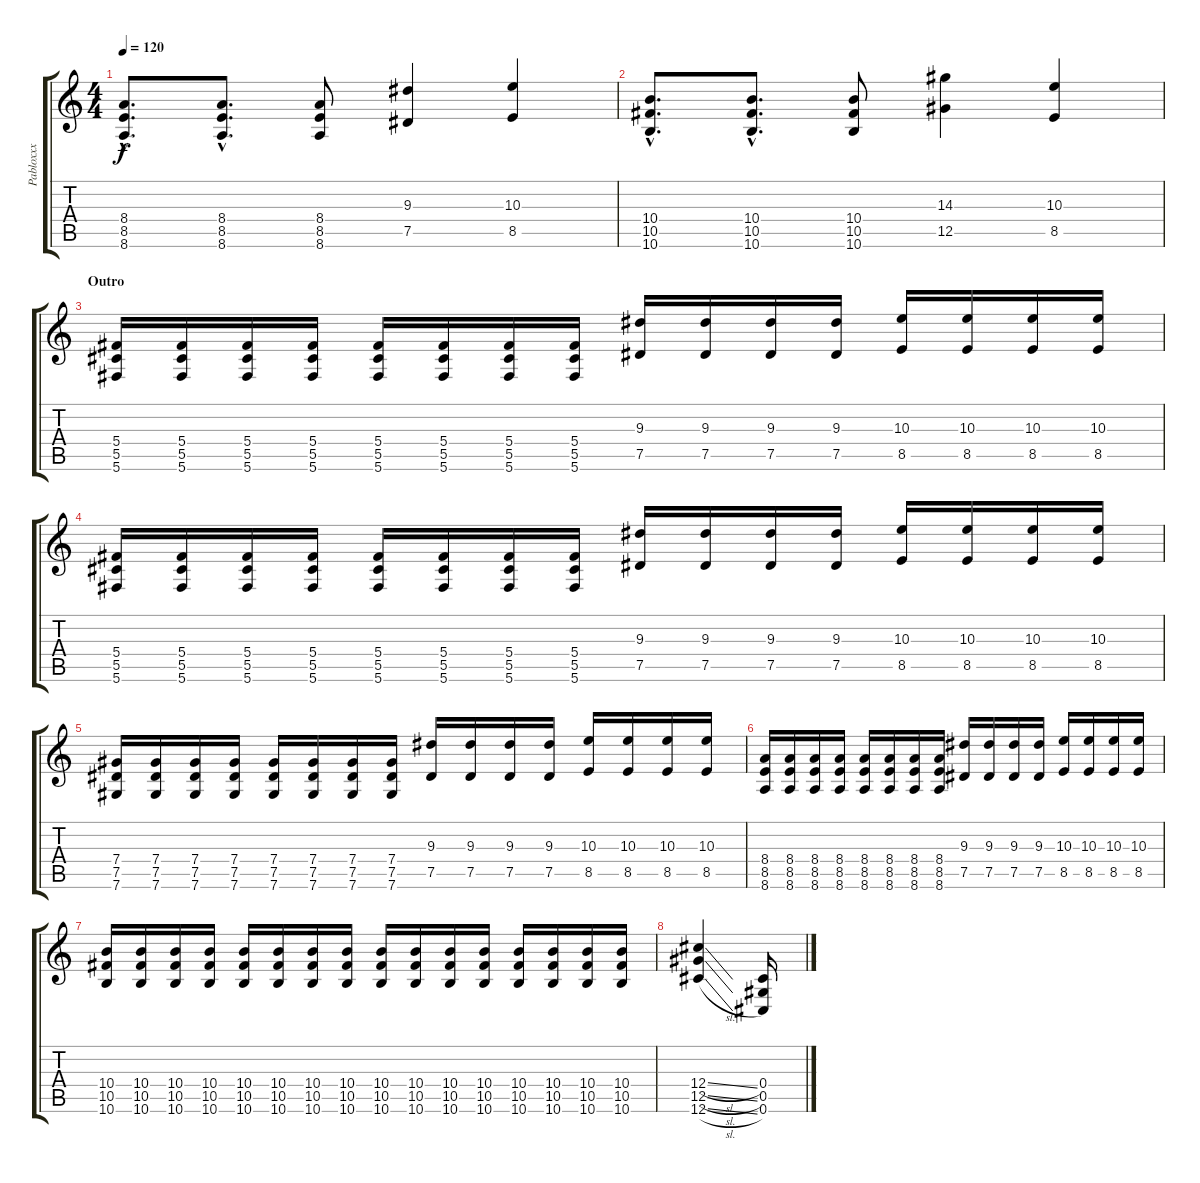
\track ("Pabloxxx" "Pabloxxx") {instrument distortionguitar}
\staff {score tabs}
\tuning (Eb4 Bb3 Gb3 Db3 Ab2 Db2) {hide}
\ts (4 4)
\tempo 120
\clef g2
\ks c
(8.4{hac} 8.5{hac} 8.6{hac}).8{d dy f} (8.4{hac} 8.5{hac} 8.6{hac}).8{d} (8.4 8.5 8.6).8 (9.3 7.5).4 (10.3 8.5).4 |
(10.4{hac} 10.5{hac} 10.6{hac}).8{d} (10.4{hac} 10.5{hac} 10.6{hac}).8{d} (10.4 10.5 10.6).8 (14.3 12.5).4 (10.3 8.5).4 |
\section ("" "Outro")
(5.4 5.5 5.6).16{volume 14} (5.4 5.5 5.6).16 (5.4 5.5 5.6).16 (5.4 5.5 5.6).16 (5.4 5.5 5.6).16{volume 9} (5.4 5.5 5.6).16 (5.4 5.5 5.6).16 (5.4 5.5 5.6).16 (9.3 7.5).16{volume 14} (9.3 7.5).16 (9.3 7.5).16 (9.3 7.5).16 (10.3 8.5).16 (10.3 8.5).16 (10.3 8.5).16 (10.3 8.5).16 |
(5.4 5.5 5.6).16{volume 14} (5.4 5.5 5.6).16 (5.4 5.5 5.6).16 (5.4 5.5 5.6).16 (5.4 5.5 5.6).16{volume 9} (5.4 5.5 5.6).16 (5.4 5.5 5.6).16 (5.4 5.5 5.6).16 (9.3 7.5).16{volume 14} (9.3 7.5).16 (9.3 7.5).16 (9.3 7.5).16 (10.3 8.5).16 (10.3 8.5).16 (10.3 8.5).16 (10.3 8.5).16 |
(7.4 7.5 7.6).16 (7.4 7.5 7.6).16 (7.4 7.5 7.6).16 (7.4 7.5 7.6).16 (7.4 7.5 7.6).16{volume 9} (7.4 7.5 7.6).16 (7.4 7.5 7.6).16 (7.4 7.5 7.6).16 (9.3 7.5).16{volume 14} (9.3 7.5).16 (9.3 7.5).16 (9.3 7.5).16 (10.3 8.5).16 (10.3 8.5).16 (10.3 8.5).16 (10.3 8.5).16 |
(8.4 8.5 8.6).16 (8.4 8.5 8.6).16 (8.4 8.5 8.6).16 (8.4 8.5 8.6).16 (8.4 8.5 8.6).16{volume 9} (8.4 8.5 8.6).16 (8.4 8.5 8.6).16 (8.4 8.5 8.6).16 (9.3 7.5).16{volume 14} (9.3 7.5).16 (9.3 7.5).16 (9.3 7.5).16 (10.3 8.5).16 (10.3 8.5).16 (10.3 8.5).16 (10.3 8.5).16 |
(10.4 10.5 10.6).16 (10.4 10.5 10.6).16 (10.4 10.5 10.6).16 (10.4 10.5 10.6).16 (10.4 10.5 10.6).16 (10.4 10.5 10.6).16 (10.4 10.5 10.6).16 (10.4 10.5 10.6).16 (10.4 10.5 10.6).16 (10.4 10.5 10.6).16 (10.4 10.5 10.6).16 (10.4 10.5 10.6).16 (10.4 10.5 10.6).16 (10.4 10.5 10.6).16 (10.4 10.5 10.6).16 (10.4 10.5 10.6).16 |
(12.4{sl} 12.5{sl} 12.6{sl}).4 (0.4 0.5 0.6).16
